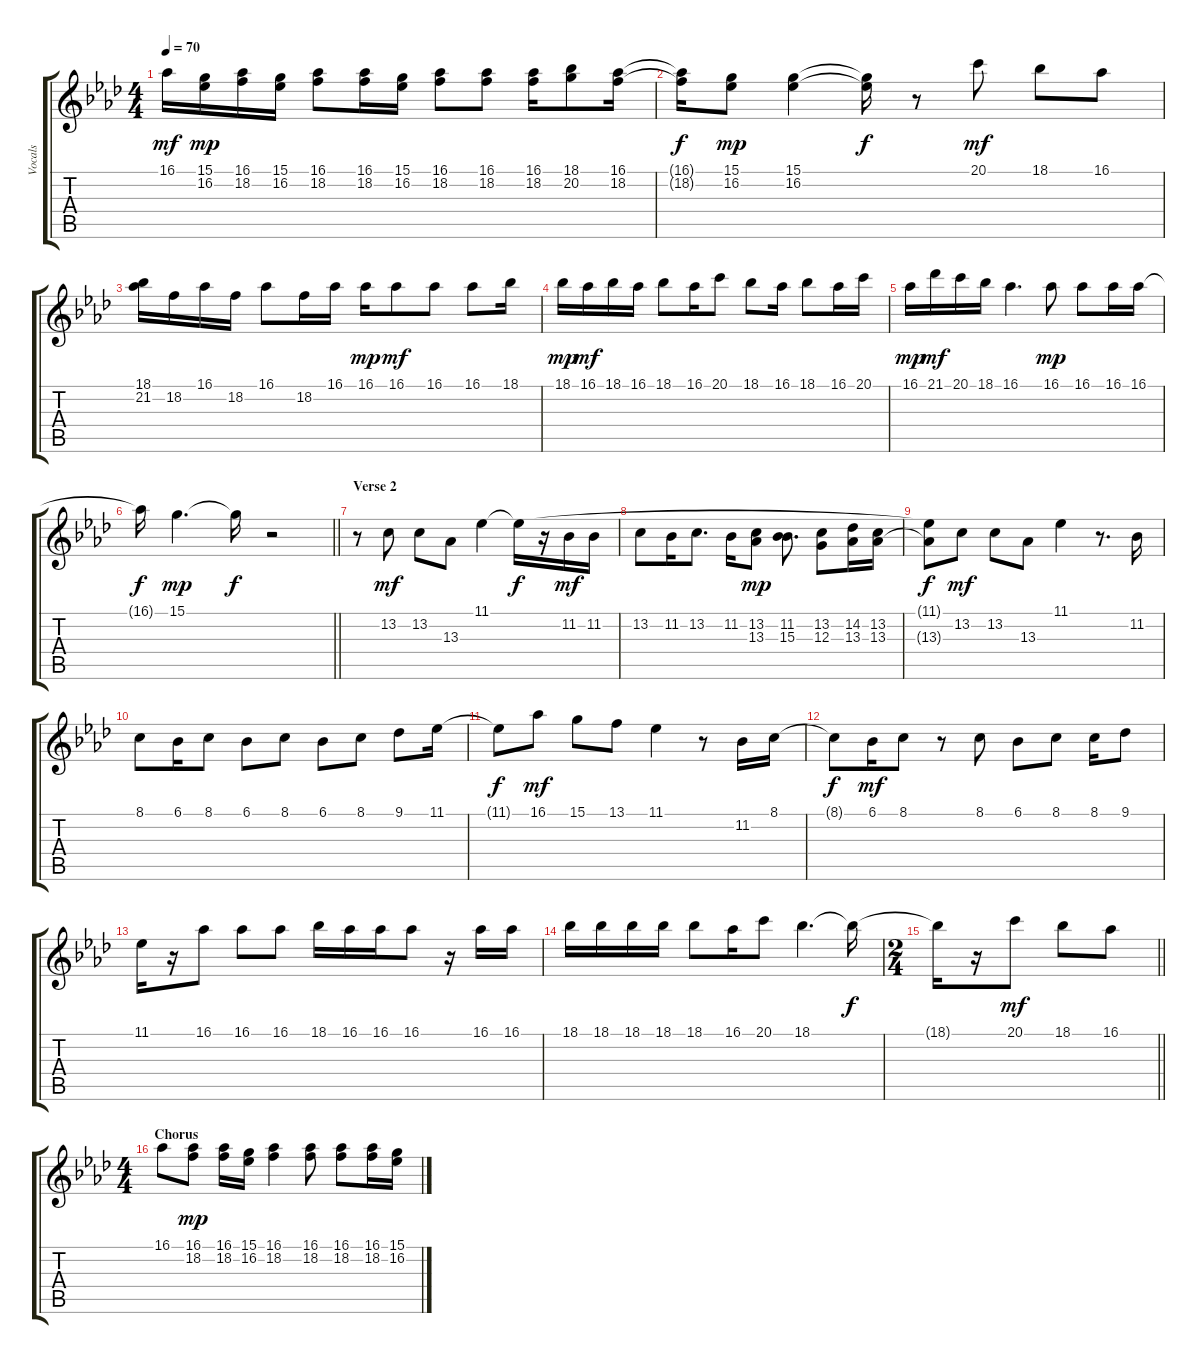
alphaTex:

\track ("Vocals" "Vocals") {instrument musicbox}
\staff {score tabs}
\tuning (E4 B3 G3 D3 A2 E2) {hide}
\ts (4 4)
\tempo 70
\clef g2
\ks ab
16.1.16{dy mf} (15.1 16.2).16{dy mp} (16.1 18.2).16 (15.1 16.2).16 (16.1 18.2).8 (16.1 18.2).16 (15.1 16.2).16 (16.1 18.2).8 (16.1 18.2).8 (16.1 18.2).16 (18.1 20.2).8 (16.1 18.2).16 |
(16.1{t} 18.2{t}).16{dy f} (15.1 16.2).8{dy mp} (15.1 16.2).4 (15.1{t} 16.2{t}).16{dy f} r.8 20.1.8{dy mf} 18.1.8 16.1.8 |
(18.1 21.2).16 18.2.16 16.1.16 18.2.16 16.1.8 18.2.16 16.1.16 16.1.16{dy mp} 16.1.8{dy mf} 16.1.8 16.1.8 18.1.16 |
18.1.16{dy mp} 16.1.16{dy mf} 18.1.16 16.1.16 18.1.8 16.1.16 20.1.8 18.1.8 16.1.16 18.1.8 16.1.16 20.1.16 |
16.1.16{dy mp} 21.1.16{dy mf} 20.1.16 18.1.16 16.1.4{d} 16.1.8{dy mp} 16.1.8 16.1.16 16.1.16 |
\barLineRight lightlight
16.1{t}.16{dy f} 15.1.4{d dy mp} 15.1{t}.16{dy f} r.2 |
\section ("" "Verse 2")
r.8 13.2.8{dy mf} 13.2.8 13.3.8 11.1.4 11.1{t}.16{dy f} r.16 11.2.16{dy mf} 11.2.16 |
13.2.8 11.2.16 13.2.8{d} 11.2.16 (13.2 13.3).8{dy mp} (11.2 15.3).8{d} (13.2 12.3).8 (14.2 13.3).16 (13.2 13.3).16 |
(11.1{t} 13.3{t}).8{dy f} 13.2.8{dy mf} 13.2.8 13.3.8 11.1.4 r.8{d} 11.2.16 |
8.1.8 6.1.16 8.1.8 6.1.8 8.1.8 6.1.8 8.1.8 9.1.8 11.1.16 |
11.1{t}.8{dy f} 16.1.8{dy mf} 15.1.8 13.1.8 11.1.4 r.8 11.2.16 8.1.16 |
8.1{t}.8{dy f} 6.1.16{dy mf} 8.1.8 r.8 8.1.8 6.1.8 8.1.8 8.1.16 9.1.8 |
11.1.16 r.16 16.1.8 16.1.8 16.1.8 18.1.16 16.1.16 16.1.16 16.1.8 r.16 16.1.16 16.1.16 |
18.1.16 18.1.16 18.1.16 18.1.16 18.1.8 16.1.16 20.1.8 18.1.4{d} 18.1{t}.16{dy f} |
\ts (2 4)
\barLineRight lightlight
18.1{t}.16 r.16 20.1.8{dy mf} 18.1.8 16.1.8 |
\ts (4 4)
\section ("" "Chorus")
16.1.8 (16.1 18.2).8{dy mp} (16.1 18.2).16 (15.1 16.2).16 (16.1 18.2).4 (16.1 18.2).8 (16.1 18.2).8 (16.1 18.2).16 (15.1 16.2).16
